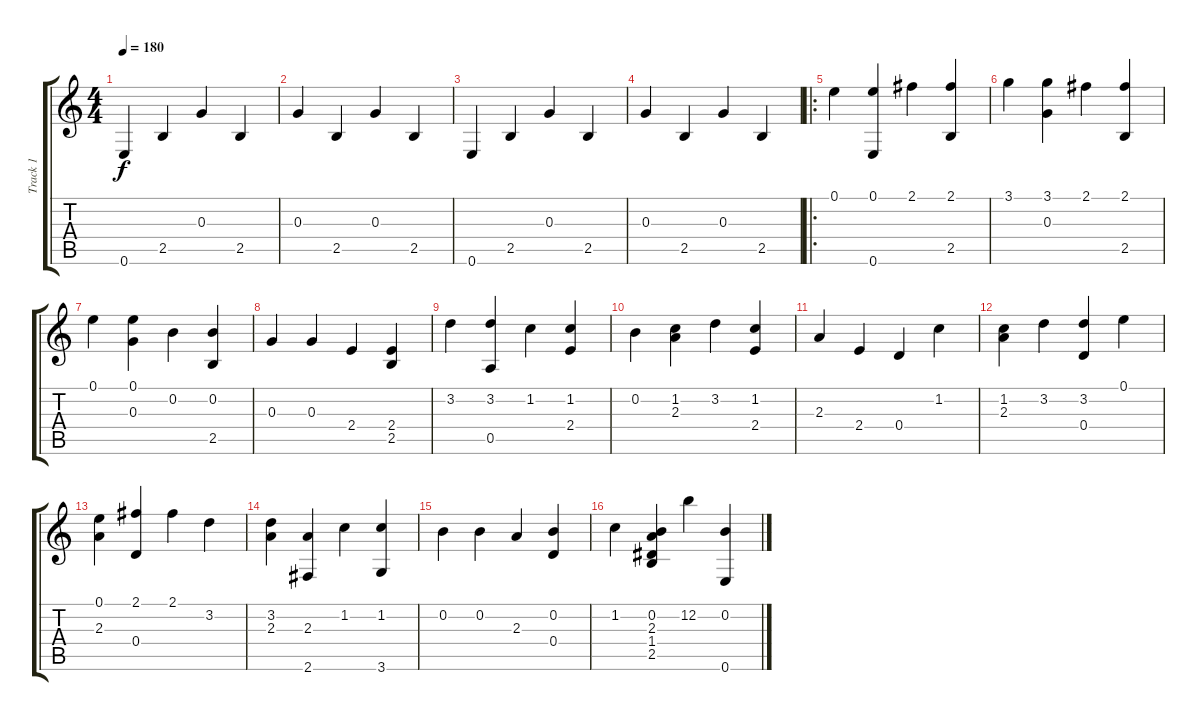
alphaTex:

\track ("Track 1" "Track 1") {instrument acousticguitarsteel}
\staff {score tabs}
\tuning (E4 B3 G3 D3 A2 E2) {hide}
\ts (4 4)
\tempo 180
\clef g2
\ks c
0.6.4{dy f instrument acousticguitarsteel} 2.5.4 0.3.4 2.5.4 |
0.3.4 2.5.4 0.3.4 2.5.4 |
0.6.4 2.5.4 0.3.4 2.5.4 |
0.3.4 2.5.4 0.3.4 2.5.4 |
\ro
0.1.4 (0.1 0.6).4 2.1.4 (2.1 2.5).4 |
3.1.4 (3.1 0.3).4 2.1.4 (2.1 2.5).4 |
0.1.4 (0.1 0.3).4 0.2.4 (0.2 2.5).4 |
0.3.4 0.3.4 2.4.4 (2.4 2.5).4 |
3.2.4 (3.2 0.5).4 1.2.4 (1.2 2.4).4 |
0.2.4 (1.2 2.3).4 3.2.4 (1.2 2.4).4 |
2.3.4 2.4.4 0.4.4 1.2.4 |
(1.2 2.3).4 3.2.4 (3.2 0.4).4 0.1.4 |
(0.1 2.3).4 (2.1 0.4).4 2.1.4 3.2.4 |
(3.2 2.3).4 (2.3 2.6).4 1.2.4 (1.2 3.6).4 |
0.2.4 0.2.4 2.3.4 (0.2 0.4).4 |
1.2.4 (0.2 2.3 1.4 2.5).4 12.2.4 (0.2 0.6).4
